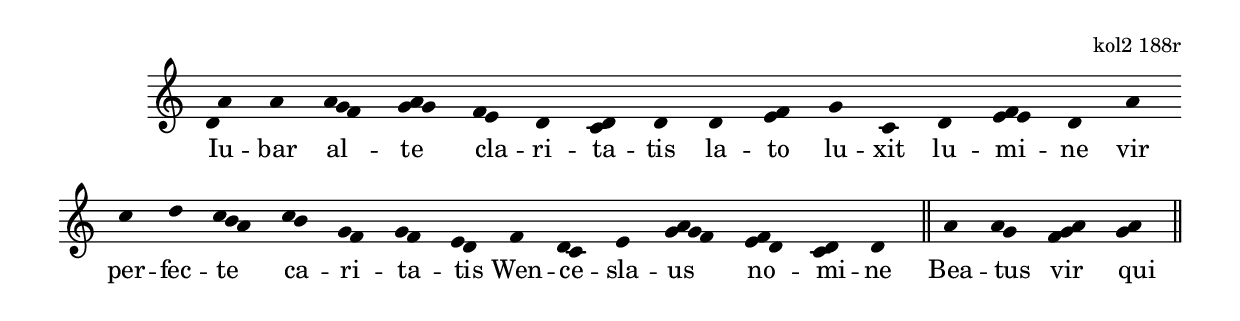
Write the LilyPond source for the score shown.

\version "2.19.32"

\include "../lib/synopsis.ily"

\score {
  \transpose c c' {
    \plainchant
    \melisma { d a } a \bar "" \melisma { a g f } \melisma { g a g } \bar "" \melisma { f e } d \melisma { c d } d \bar "" d \melisma { e f } \bar "" g c \bar "" d \melisma { e f e } d \bar "" a \bar "" c' d' \melisma { c' b a } \bar "" \melisma { c' b } \bar "" \melisma { g f } \melisma { g f } \melisma { e d } \bar "" f \melisma { d c } e \melisma { g a g f } \bar "" \melisma { e f d } \melisma { c d } d \bar "||" a \melisma { a g } \bar "" \melisma { f g a } \bar "" \melisma { g a } \bar "||"
  }
  \addlyrics {
    Iu -- bar al -- te cla -- ri -- ta -- tis la -- to lu -- xit lu -- mi -- ne vir per -- fec -- te ca --  ri -- ta -- tis Wen -- ce -- sla -- us no -- mi -- ne Bea -- tus vir qui
  }
  \header {
    fontes = "kol2 188r"
  }
}
